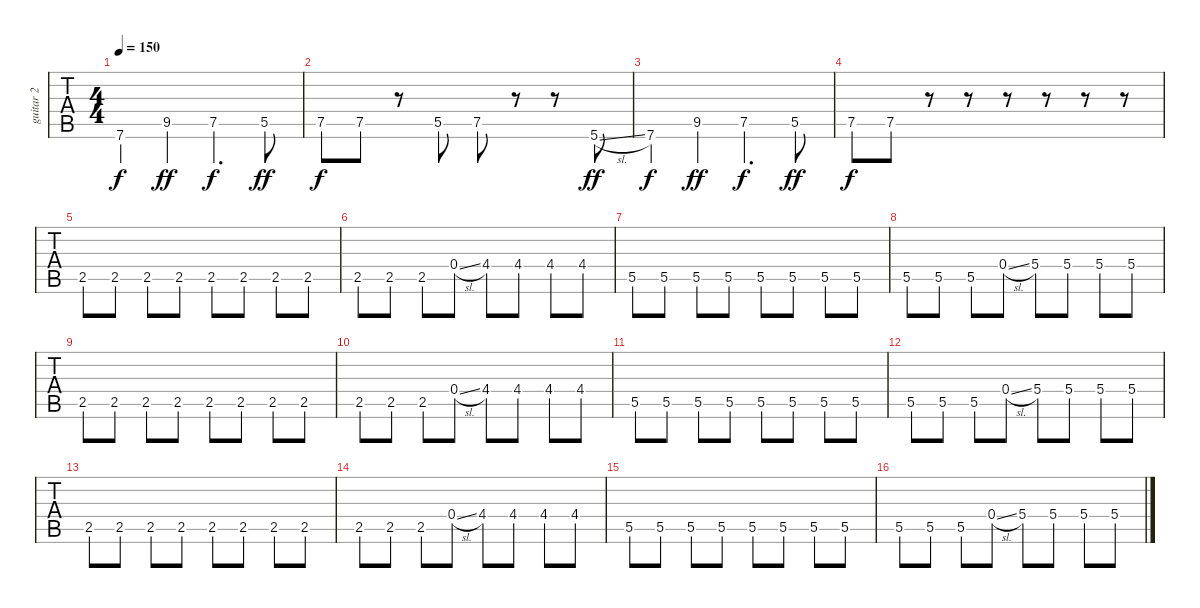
\track ("guitar 2" "guitar 2") {instrument distortionguitar}
\staff {tabs}
\tuning (E4 B3 G3 D3 A2 E2) {hide}
\ts (4 4)
\tempo 150
\clef g2
\ks c
7.6.4{dy f} 9.5.4{dy ff} 7.5.4{d dy f} 5.5.8{dy ff} |
7.5.8{dy f} 7.5.8 r.8 5.5.8 7.5.8 r.8 r.8 5.6{sl}.8{dy ff} |
7.6.4{dy f} 9.5.4{dy ff} 7.5.4{d dy f} 5.5.8{dy ff} |
7.5.8{dy f} 7.5.8 r.8 r.8 r.8 r.8 r.8 r.8 |
2.5.8 2.5.8 2.5.8 2.5.8 2.5.8 2.5.8 2.5.8 2.5.8 |
2.5.8 2.5.8 2.5.8 0.4{sl}.8 4.4.8 4.4.8 4.4.8 4.4.8 |
5.5.8 5.5.8 5.5.8 5.5.8 5.5.8 5.5.8 5.5.8 5.5.8 |
5.5.8 5.5.8 5.5.8 0.4{sl}.8 5.4.8 5.4.8 5.4.8 5.4.8 |
2.5.8 2.5.8 2.5.8 2.5.8 2.5.8 2.5.8 2.5.8 2.5.8 |
2.5.8 2.5.8 2.5.8 0.4{sl}.8 4.4.8 4.4.8 4.4.8 4.4.8 |
5.5.8 5.5.8 5.5.8 5.5.8 5.5.8 5.5.8 5.5.8 5.5.8 |
5.5.8 5.5.8 5.5.8 0.4{sl}.8 5.4.8 5.4.8 5.4.8 5.4.8 |
2.5.8 2.5.8 2.5.8 2.5.8 2.5.8 2.5.8 2.5.8 2.5.8 |
2.5.8 2.5.8 2.5.8 0.4{sl}.8 4.4.8 4.4.8 4.4.8 4.4.8 |
5.5.8 5.5.8 5.5.8 5.5.8 5.5.8 5.5.8 5.5.8 5.5.8 |
5.5.8 5.5.8 5.5.8 0.4{sl}.8 5.4.8 5.4.8 5.4.8 5.4.8
